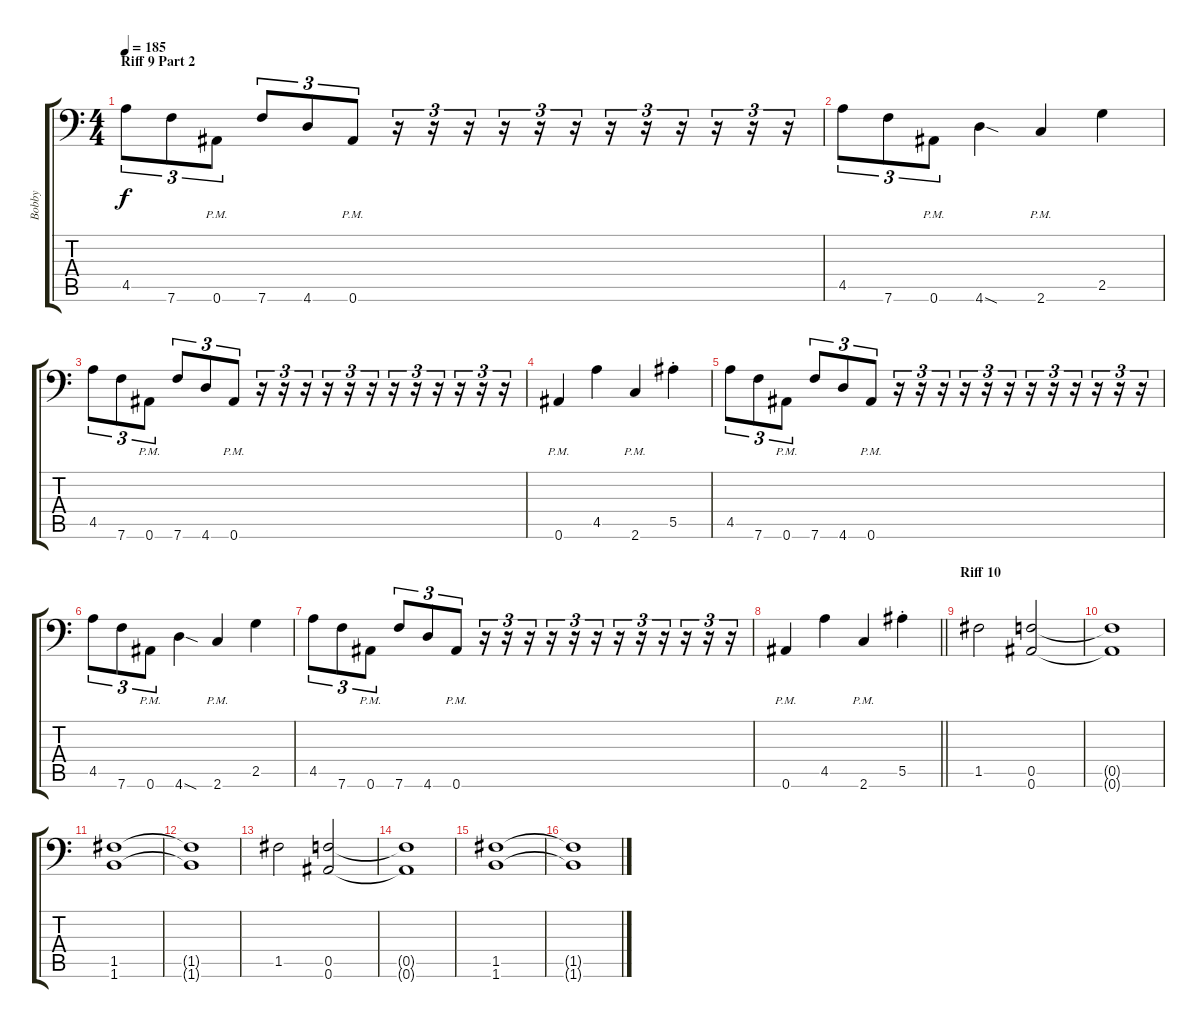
\track ("Bobby" "Bobby") {instrument distortionguitar}
\staff {score tabs}
\tuning (C4 G3 Eb3 Bb2 F2 Bb1) {hide}
\ts (4 4)
\section ("" "Riff 9 Part 2")
\tempo 185
\clef f4
\ks c
4.5.8{tu (3 2) dy f} 7.6.8{tu (3 2)} 0.6{pm}.8{tu (3 2)} 7.6.8{tu (3 2)} 4.6.8{tu (3 2)} 0.6{pm}.8{tu (3 2)} r.16{tu (3 2)} r.16{tu (3 2)} r.16{tu (3 2)} r.16{tu (3 2)} r.16{tu (3 2)} r.16{tu (3 2)} r.16{tu (3 2)} r.16{tu (3 2)} r.16{tu (3 2)} r.16{tu (3 2)} r.16{tu (3 2)} r.16{tu (3 2)} |
4.5.8{tu (3 2)} 7.6.8{tu (3 2)} 0.6{pm}.8{tu (3 2)} 4.6{sod}.4 2.6{pm}.4 2.5.4 |
4.5.8{tu (3 2)} 7.6.8{tu (3 2)} 0.6{pm}.8{tu (3 2)} 7.6.8{tu (3 2)} 4.6.8{tu (3 2)} 0.6{pm}.8{tu (3 2)} r.16{tu (3 2)} r.16{tu (3 2)} r.16{tu (3 2)} r.16{tu (3 2)} r.16{tu (3 2)} r.16{tu (3 2)} r.16{tu (3 2)} r.16{tu (3 2)} r.16{tu (3 2)} r.16{tu (3 2)} r.16{tu (3 2)} r.16{tu (3 2)} |
0.6{pm}.4 4.5.4 2.6{pm}.4 5.5{st}.4 |
4.5.8{tu (3 2)} 7.6.8{tu (3 2)} 0.6{pm}.8{tu (3 2)} 7.6.8{tu (3 2)} 4.6.8{tu (3 2)} 0.6{pm}.8{tu (3 2)} r.16{tu (3 2)} r.16{tu (3 2)} r.16{tu (3 2)} r.16{tu (3 2)} r.16{tu (3 2)} r.16{tu (3 2)} r.16{tu (3 2)} r.16{tu (3 2)} r.16{tu (3 2)} r.16{tu (3 2)} r.16{tu (3 2)} r.16{tu (3 2)} |
4.5.8{tu (3 2)} 7.6.8{tu (3 2)} 0.6{pm}.8{tu (3 2)} 4.6{sod}.4 2.6{pm}.4 2.5.4 |
4.5.8{tu (3 2)} 7.6.8{tu (3 2)} 0.6{pm}.8{tu (3 2)} 7.6.8{tu (3 2)} 4.6.8{tu (3 2)} 0.6{pm}.8{tu (3 2)} r.16{tu (3 2)} r.16{tu (3 2)} r.16{tu (3 2)} r.16{tu (3 2)} r.16{tu (3 2)} r.16{tu (3 2)} r.16{tu (3 2)} r.16{tu (3 2)} r.16{tu (3 2)} r.16{tu (3 2)} r.16{tu (3 2)} r.16{tu (3 2)} |
\barLineRight lightlight
0.6{pm}.4 4.5.4 2.6{pm}.4 5.5{st}.4 |
\section ("" "Riff 10")
1.5.2 (0.5 0.6).2 |
(0.5{t} 0.6{t}).1 |
(1.5 1.6).1 |
(1.5{t} 1.6{t}).1 |
1.5.2 (0.5 0.6).2 |
(0.5{t} 0.6{t}).1 |
(1.5 1.6).1 |
(1.5{t} 1.6{t}).1
